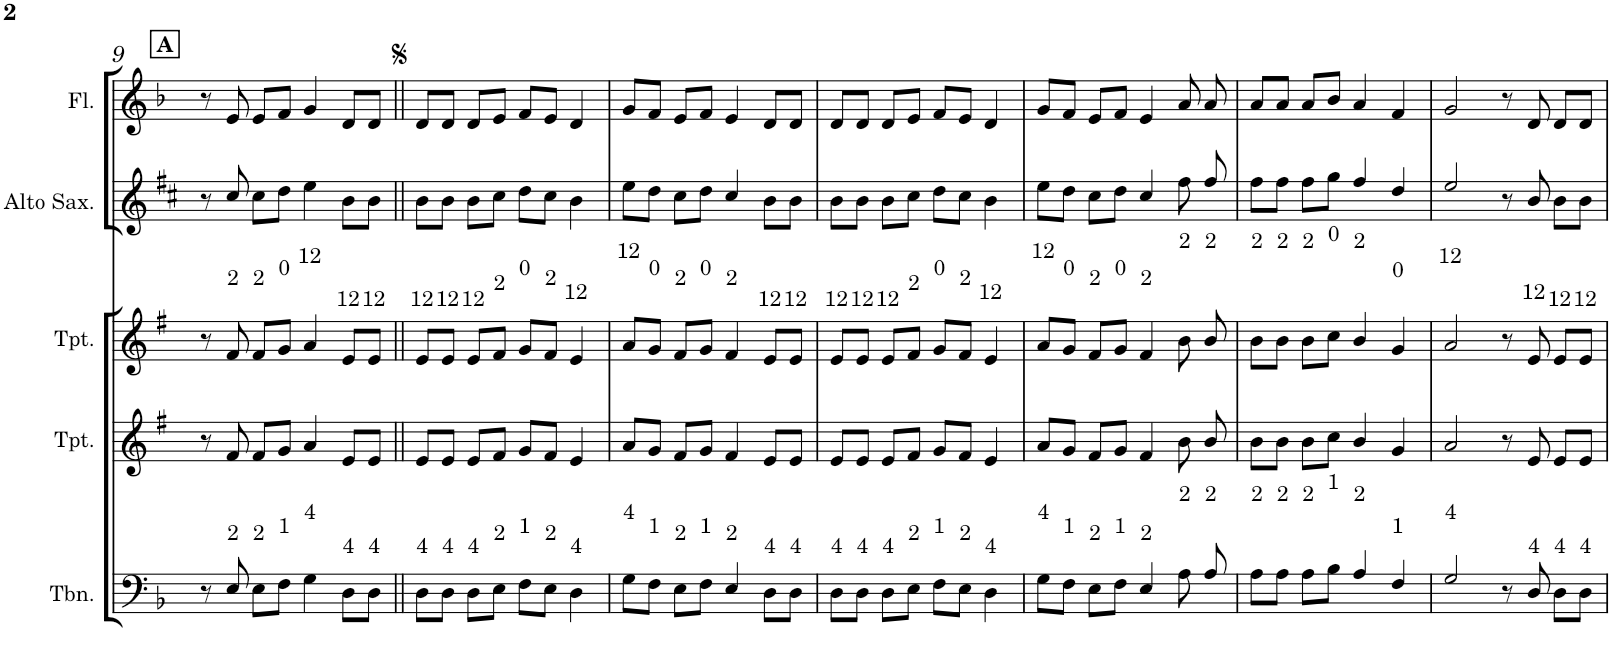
**kern	**kern	**kern	**kern	**kern
*part5	*part4	*part3	*part2	*part1
*staff5	*staff4	*staff3	*staff2	*staff1
*I"C clavF	*I"Bb	*I"Bb - Pirata	*I"Eb	*I"C clavG
!!LO:PB:g=z
*clefF4	*clefG2	*clefG2	*clefG2	*clefG2
*	*Trd1c2	*Trd1c2	*Trd5c9	*
*k[b-]	*k[f#]	*k[f#]	*k[f#c#]	*k[b-]
*d:	*e:	*e:	*b:	*d:
*M4/4	*M4/4	*M4/4	*M4/4	*M4/4
!!LO:REH:place=s1:a:B:cj:t=A
=9	=9	=9	=9	=9
8r	8r	8r	8r	8r
8E/	8f#/	8f#/	8cc#/	8e/
8E\L	8f#/L	8f#/L	8cc#\L	8e/L
8F\J	8g/J	8g/J	8dd\J	8f/J
4G\	4a/	4a/	4ee\	4g/
8D\L	8e/L	8e/L	8b\L	8d/L
8D\J	8e/J	8e/J	8b\J	8d/J
=10||	=10||	=10||	=10||	=10||
8D\L	8e/L	8e/L	8b\L	8d/L
8D\J	8e/J	8e/J	8b\J	8d/J
8D\L	8e/L	8e/L	8b\L	8d/L
8E\J	8f#/J	8f#/J	8cc#\J	8e/J
8F\L	8g/L	8g/L	8dd\L	8f/L
8E\J	8f#/J	8f#/J	8cc#\J	8e/J
4D\	4e/	4e/	4b\	4d/
=11	=11	=11	=11	=11
8G\L	8a/L	8a/L	8ee\L	8g/L
8F\J	8g/J	8g/J	8dd\J	8f/J
8E\L	8f#/L	8f#/L	8cc#\L	8e/L
8F\J	8g/J	8g/J	8dd\J	8f/J
4E/	4f#/	4f#/	4cc#/	4e/
8D\L	8e/L	8e/L	8b\L	8d/L
8D\J	8e/J	8e/J	8b\J	8d/J
=12	=12	=12	=12	=12
8D\L	8e/L	8e/L	8b\L	8d/L
8D\J	8e/J	8e/J	8b\J	8d/J
8D\L	8e/L	8e/L	8b\L	8d/L
8E\J	8f#/J	8f#/J	8cc#\J	8e/J
8F\L	8g/L	8g/L	8dd\L	8f/L
8E\J	8f#/J	8f#/J	8cc#\J	8e/J
4D\	4e/	4e/	4b\	4d/
=13	=13	=13	=13	=13
8G\L	8a/L	8a/L	8ee\L	8g/L
8F\J	8g/J	8g/J	8dd\J	8f/J
8E\L	8f#/L	8f#/L	8cc#\L	8e/L
8F\J	8g/J	8g/J	8dd\J	8f/J
4E/	4f#/	4f#/	4cc#/	4e/
8A\	8b\	8b\	8ff#\	8a/
8A/	8b/	8b/	8ff#/	8a/
=14	=14	=14	=14	=14
8A\L	8b\L	8b\L	8ff#\L	8a/L
8A\J	8b\J	8b\J	8ff#\J	8a/J
8A\L	8b\L	8b\L	8ff#\L	8a/L
8B-\J	8cc\J	8cc\J	8gg\J	8b-/J
4A/	4b/	4b/	4ff#/	4a/
4F/	4g/	4g/	4dd/	4f/
=15	=15	=15	=15	=15
2G/	2a/	2a/	2ee/	2g/
8r	8r	8r	8r	8r
8D/	8e/	8e/	8b/	8d/
8D\L	8e/L	8e/L	8b\L	8d/L
8D\J	8e/J	8e/J	8b\J	8d/J
=	=	=	=	=
*-	*-	*-	*-	*-
